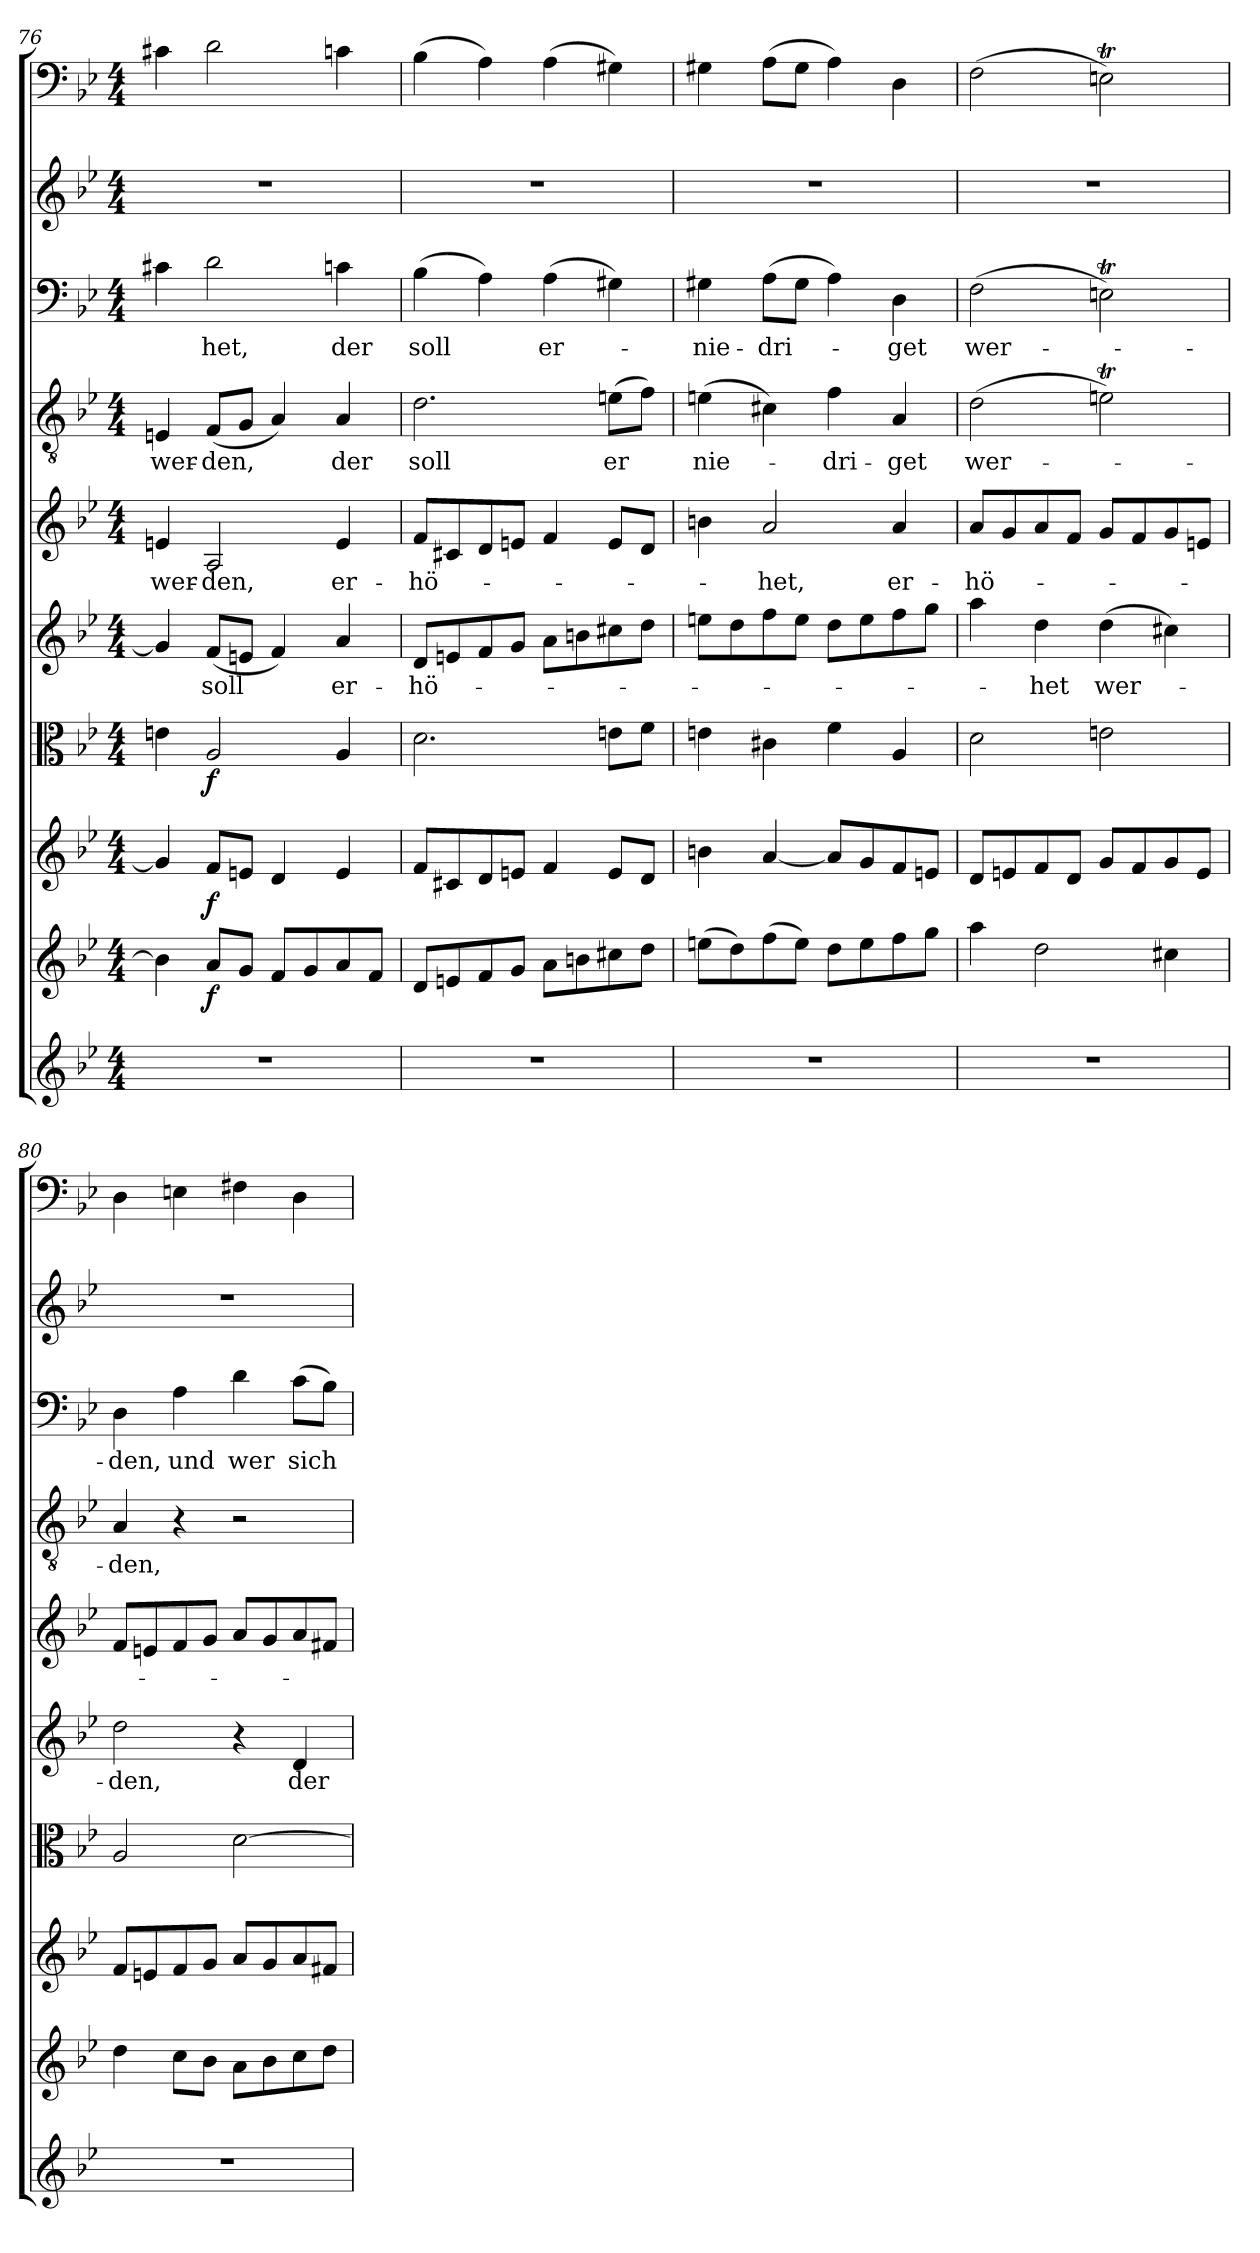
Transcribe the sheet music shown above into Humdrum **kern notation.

**kern	**kern	**dynam	**kern	**dynam	**kern	**dynam	**kern	**text	**kern	**text	**kern	**text	**kern	**text	**kern	**kern
*part10	*part9	*part9	*part8	*part8	*part7	*part7	*part6	*part6	*part5	*part5	*part4	*part4	*part3	*part3	*part2	*part1
*staff10	*staff9	*staff9	*staff8	*staff8	*staff7	*staff7	*staff6	*staff6	*staff5	*staff5	*staff4	*staff4	*staff3	*staff3	*staff2	*staff1
*clefG2	*clefG2	*	*clefG2	*	*clefC3	*	*clefG2	*	*clefG2	*	*clefGv2	*	*clefF4	*	*clefG2	*clefF4
*k[b-e-]	*k[b-e-]	*	*k[b-e-]	*	*k[b-e-]	*	*k[b-e-]	*	*k[b-e-]	*	*k[b-e-]	*	*k[b-e-]	*	*k[b-e-]	*k[b-e-]
*g:	*g:	*	*g:	*	*g:	*	*g:	*	*g:	*	*g:	*	*g:	*	*g:	*g:
*M4/4	*M4/4	*	*M4/4	*	*M4/4	*	*M4/4	*	*M4/4	*	*M4/4	*	*M4/4	*	*M4/4	*M4/4
=76	=76	=76	=76	=76	=76	=76	=76	=76	=76	=76	=76	=76	=76	=76	=76	=76
1r	4b-\]	.	4g/]	.	4en\	.	4g/]	.	4en/	wer-	4En/	wer-	4c#X\	.	1r	4c#X\
.	8a/L	f	8f/L	f	2A/	f	(8f/L	soll	2A/	-den,	(8F/L	-den,	2d\	-het,	.	2d\
.	8g/J	.	8en/J	.	.	.	8en/J	.	.	.	8G/J	.	.	.	.	.
.	8f/L	.	4d/	.	.	.	4f/)	.	.	.	4A/)	.	.	.	.	.
.	8g/	.	.	.	.	.	.	.	.	.	.	.	.	.	.	.
.	8a/	.	4e/	.	4A/	.	4a/	er-	4e/	er-	4A/	der	4cn\	der	.	4cn\
.	8f/J	.	.	.	.	.	.	.	.	.	.	.	.	.	.	.
=77	=77	=77	=77	=77	=77	=77	=77	=77	=77	=77	=77	=77	=77	=77	=77	=77
1r	8d/L	.	8f/L	.	2.d\	.	8d/L	-hö-	8f/L	-hö-	2.d\	soll	(4B-\	soll	1r	(4B-\
.	8en/	.	8c#X/	.	.	.	8en/	.	8c#X/	.	.	.	.	.	.	.
.	8f/	.	8d/	.	.	.	8f/	.	8d/	.	.	.	4A\)	.	.	4A\)
.	8g/J	.	8en/J	.	.	.	8g/J	.	8en/J	.	.	.	.	.	.	.
.	8a\L	.	4f/	.	.	.	8a\L	.	4f/	.	.	.	(4A\	er-	.	(4A\
.	8bn\	.	.	.	.	.	8bn\	.	.	.	.	.	.	.	.	.
.	8cc#X\	.	8e/L	.	8en\L	.	8cc#X\	.	8e/L	.	(8en\L	er	4G#X\)	.	.	4G#X\)
.	8dd\J	.	8d/J	.	8f\J	.	8dd\J	.	8d/J	.	8f\J)	.	.	.	.	.
=78	=78	=78	=78	=78	=78	=78	=78	=78	=78	=78	=78	=78	=78	=78	=78	=78
1r	(8een\L	.	4bn\	.	4en\	.	8een\L	.	4bn\	.	(4en\	nie-	4G#X\	-nie-	1r	4G#X\
.	8dd\)	.	.	.	.	.	8dd\	.	.	.	.	.	.	.	.	.
.	(8ff\	.	[4a/	.	4c#X\	.	8ff\	.	2a/	-het,	4c#X\)	.	(8A\L	-dri-	.	(8A\L
.	8ee\J)	.	.	.	.	.	8ee\J	.	.	.	.	.	8G#\J	.	.	8G#\J
.	8dd\L	.	8a/L]	.	4f\	.	8dd\L	.	.	.	4f\	-dri-	4A\)	.	.	4A\)
.	8ee\	.	8g/	.	.	.	8ee\	.	.	.	.	.	.	.	.	.
.	8ff\	.	8f/	.	4A/	.	8ff\	.	4a/	er-	4A/	-get	4D\	-get	.	4D\
.	8gg\J	.	8en/J	.	.	.	8gg\J	.	.	.	.	.	.	.	.	.
=79	=79	=79	=79	=79	=79	=79	=79	=79	=79	=79	=79	=79	=79	=79	=79	=79
1r	4aa\	.	8d/L	.	2d\	.	4aa\	.	8a/L	-hö-	(2d\	wer-	(2F\	wer-	1r	(2F\
.	.	.	8en/	.	.	.	.	.	8g/	.	.	.	.	.	.	.
.	2dd\	.	8f/	.	.	.	4dd\	-het	8a/	.	.	.	.	.	.	.
.	.	.	8d/J	.	.	.	.	.	8f/J	.	.	.	.	.	.	.
.	.	.	8g/L	.	2en\	.	(4dd\	wer-	8g/L	.	2ent\)	.	2Ent\)	.	.	2Ent\)
.	.	.	8f/	.	.	.	.	.	8f/	.	.	.	.	.	.	.
.	4cc#X\	.	8g/	.	.	.	4cc#X\)	.	8g/	.	.	.	.	.	.	.
.	.	.	8e/J	.	.	.	.	.	8en/J	.	.	.	.	.	.	.
=80	=80	=80	=80	=80	=80	=80	=80	=80	=80	=80	=80	=80	=80	=80	=80	=80
1r	4dd\	.	8f/L	.	2A/	.	2dd\	-den,	8f/L	.	4A/	-den,	4D\	-den,	1r	4D\
.	.	.	8en/	.	.	.	.	.	8en/	.	.	.	.	.	.	.
.	8cc\L	.	8f/	.	.	.	.	.	8f/	.	4r	.	4A\	und	.	4En\
.	8b-\J	.	8g/J	.	.	.	.	.	8g/J	.	.	.	.	.	.	.
.	8a\L	.	8a/L	.	[2d\	.	4r	.	8a/L	.	2r	.	4d\	wer	.	4F#X\
.	8b-\	.	8g/	.	.	.	.	.	8g/	.	.	.	.	.	.	.
.	8cc\	.	8a/	.	.	.	4d/	der	8a/	.	.	.	(8c\L	sich	.	4D\
.	8dd\J	.	8f#X/J	.	.	.	.	.	8f#X/J	.	.	.	8B-\J)	.	.	.
=	=	=	=	=	=	=	=	=	=	=	=	=	=	=	=	=
*-	*-	*-	*-	*-	*-	*-	*-	*-	*-	*-	*-	*-	*-	*-	*-	*-
